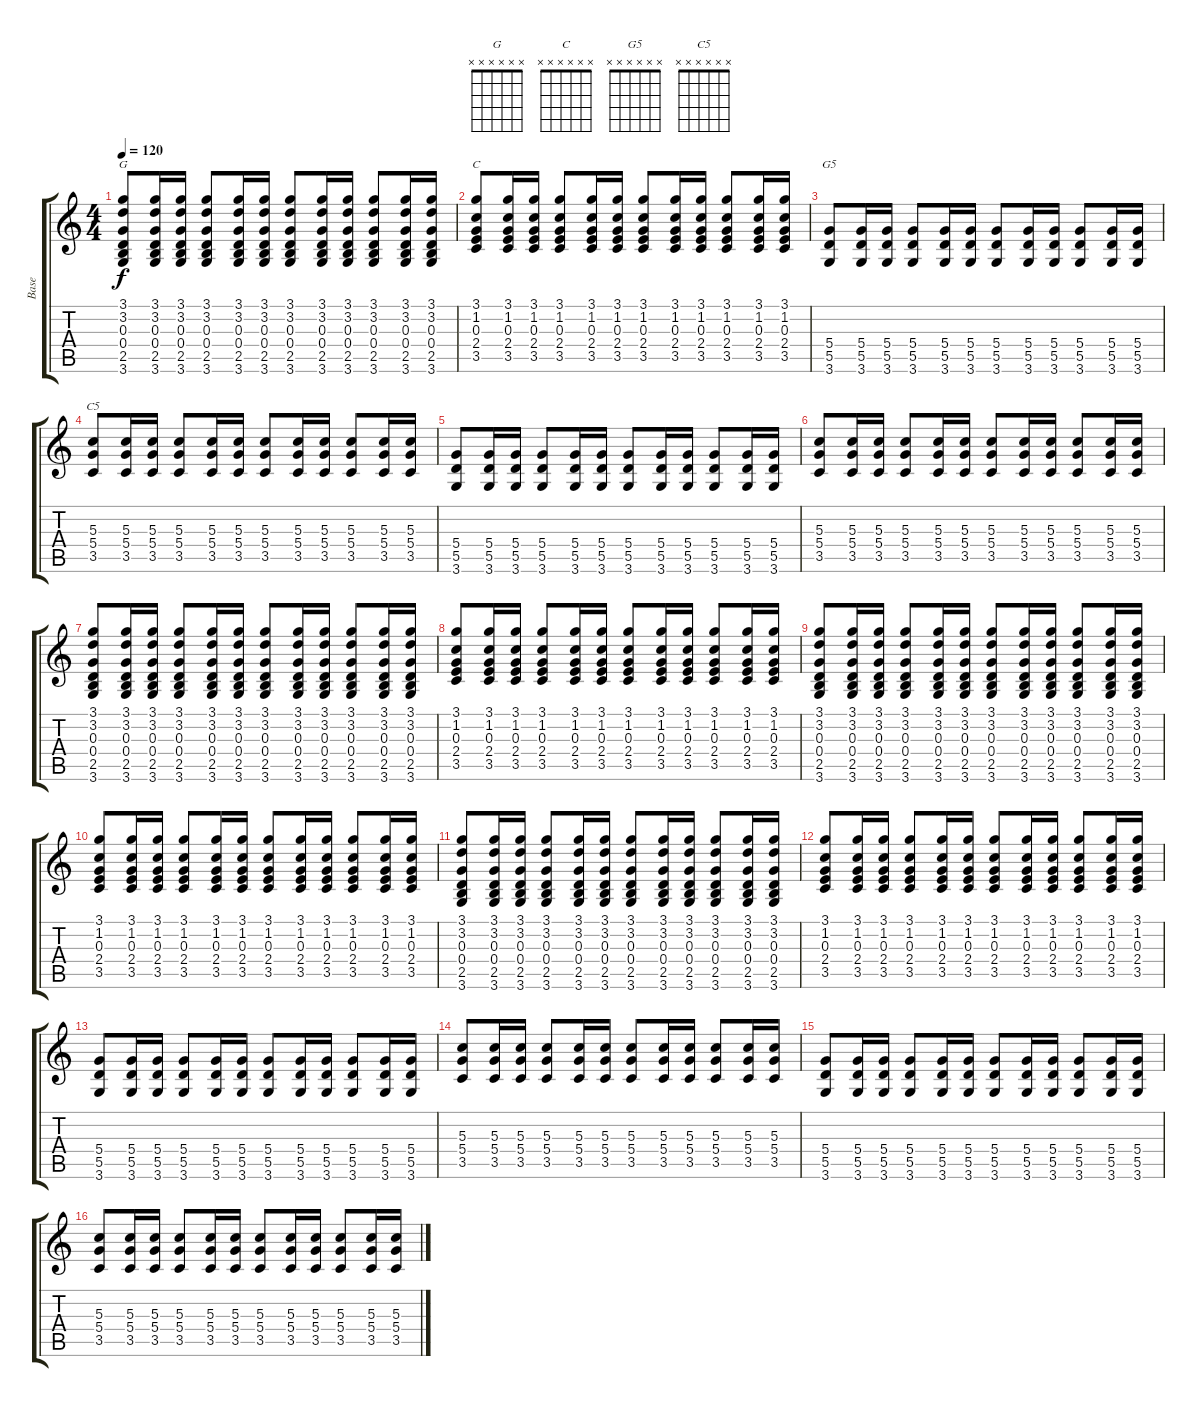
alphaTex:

\track ("Base" "Base") {instrument acousticguitarnylon}
\staff {score tabs}
\tuning (E4 B3 G3 D3 A2 E2) {hide}
\chord ("G" x x x x x x) {firstfret 0}
\chord ("C" x x x x x x) {firstfret 0}
\chord ("G5" x x x x x x) {firstfret 0}
\chord ("C5" x x x x x x) {firstfret 0}
\ts (4 4)
\tempo 120
\clef g2
\ks c
(3.1 3.2 0.3 0.4 2.5 3.6).8{ch "G" dy f} (3.1 3.2 0.3 0.4 2.5 3.6).16 (3.1 3.2 0.3 0.4 2.5 3.6).16 (3.1 3.2 0.3 0.4 2.5 3.6).8 (3.1 3.2 0.3 0.4 2.5 3.6).16 (3.1 3.2 0.3 0.4 2.5 3.6).16 (3.1 3.2 0.3 0.4 2.5 3.6).8 (3.1 3.2 0.3 0.4 2.5 3.6).16 (3.1 3.2 0.3 0.4 2.5 3.6).16 (3.1 3.2 0.3 0.4 2.5 3.6).8 (3.1 3.2 0.3 0.4 2.5 3.6).16 (3.1 3.2 0.3 0.4 2.5 3.6).16 |
(3.1 1.2 0.3 2.4 3.5).8{ch "C"} (3.1 1.2 0.3 2.4 3.5).16 (3.1 1.2 0.3 2.4 3.5).16 (3.1 1.2 0.3 2.4 3.5).8 (3.1 1.2 0.3 2.4 3.5).16 (3.1 1.2 0.3 2.4 3.5).16 (3.1 1.2 0.3 2.4 3.5).8 (3.1 1.2 0.3 2.4 3.5).16 (3.1 1.2 0.3 2.4 3.5).16 (3.1 1.2 0.3 2.4 3.5).8 (3.1 1.2 0.3 2.4 3.5).16 (3.1 1.2 0.3 2.4 3.5).16 |
(5.4 5.5 3.6).8{ch "G5"} (5.4 5.5 3.6).16 (5.4 5.5 3.6).16 (5.4 5.5 3.6).8 (5.4 5.5 3.6).16 (5.4 5.5 3.6).16 (5.4 5.5 3.6).8 (5.4 5.5 3.6).16 (5.4 5.5 3.6).16 (5.4 5.5 3.6).8 (5.4 5.5 3.6).16 (5.4 5.5 3.6).16 |
(5.3 5.4 3.5).8{ch "C5"} (5.3 5.4 3.5).16 (5.3 5.4 3.5).16 (5.3 5.4 3.5).8 (5.3 5.4 3.5).16 (5.3 5.4 3.5).16 (5.3 5.4 3.5).8 (5.3 5.4 3.5).16 (5.3 5.4 3.5).16 (5.3 5.4 3.5).8 (5.3 5.4 3.5).16 (5.3 5.4 3.5).16 |
(5.4 5.5 3.6).8 (5.4 5.5 3.6).16 (5.4 5.5 3.6).16 (5.4 5.5 3.6).8 (5.4 5.5 3.6).16 (5.4 5.5 3.6).16 (5.4 5.5 3.6).8 (5.4 5.5 3.6).16 (5.4 5.5 3.6).16 (5.4 5.5 3.6).8 (5.4 5.5 3.6).16 (5.4 5.5 3.6).16 |
(5.3 5.4 3.5).8 (5.3 5.4 3.5).16 (5.3 5.4 3.5).16 (5.3 5.4 3.5).8 (5.3 5.4 3.5).16 (5.3 5.4 3.5).16 (5.3 5.4 3.5).8 (5.3 5.4 3.5).16 (5.3 5.4 3.5).16 (5.3 5.4 3.5).8 (5.3 5.4 3.5).16 (5.3 5.4 3.5).16 |
(3.1 3.2 0.3 0.4 2.5 3.6).8 (3.1 3.2 0.3 0.4 2.5 3.6).16 (3.1 3.2 0.3 0.4 2.5 3.6).16 (3.1 3.2 0.3 0.4 2.5 3.6).8 (3.1 3.2 0.3 0.4 2.5 3.6).16 (3.1 3.2 0.3 0.4 2.5 3.6).16 (3.1 3.2 0.3 0.4 2.5 3.6).8 (3.1 3.2 0.3 0.4 2.5 3.6).16 (3.1 3.2 0.3 0.4 2.5 3.6).16 (3.1 3.2 0.3 0.4 2.5 3.6).8 (3.1 3.2 0.3 0.4 2.5 3.6).16 (3.1 3.2 0.3 0.4 2.5 3.6).16 |
(3.1 1.2 0.3 2.4 3.5).8 (3.1 1.2 0.3 2.4 3.5).16 (3.1 1.2 0.3 2.4 3.5).16 (3.1 1.2 0.3 2.4 3.5).8 (3.1 1.2 0.3 2.4 3.5).16 (3.1 1.2 0.3 2.4 3.5).16 (3.1 1.2 0.3 2.4 3.5).8 (3.1 1.2 0.3 2.4 3.5).16 (3.1 1.2 0.3 2.4 3.5).16 (3.1 1.2 0.3 2.4 3.5).8 (3.1 1.2 0.3 2.4 3.5).16 (3.1 1.2 0.3 2.4 3.5).16 |
(3.1 3.2 0.3 0.4 2.5 3.6).8 (3.1 3.2 0.3 0.4 2.5 3.6).16 (3.1 3.2 0.3 0.4 2.5 3.6).16 (3.1 3.2 0.3 0.4 2.5 3.6).8 (3.1 3.2 0.3 0.4 2.5 3.6).16 (3.1 3.2 0.3 0.4 2.5 3.6).16 (3.1 3.2 0.3 0.4 2.5 3.6).8 (3.1 3.2 0.3 0.4 2.5 3.6).16 (3.1 3.2 0.3 0.4 2.5 3.6).16 (3.1 3.2 0.3 0.4 2.5 3.6).8 (3.1 3.2 0.3 0.4 2.5 3.6).16 (3.1 3.2 0.3 0.4 2.5 3.6).16 |
(3.1 1.2 0.3 2.4 3.5).8 (3.1 1.2 0.3 2.4 3.5).16 (3.1 1.2 0.3 2.4 3.5).16 (3.1 1.2 0.3 2.4 3.5).8 (3.1 1.2 0.3 2.4 3.5).16 (3.1 1.2 0.3 2.4 3.5).16 (3.1 1.2 0.3 2.4 3.5).8 (3.1 1.2 0.3 2.4 3.5).16 (3.1 1.2 0.3 2.4 3.5).16 (3.1 1.2 0.3 2.4 3.5).8 (3.1 1.2 0.3 2.4 3.5).16 (3.1 1.2 0.3 2.4 3.5).16 |
(3.1 3.2 0.3 0.4 2.5 3.6).8 (3.1 3.2 0.3 0.4 2.5 3.6).16 (3.1 3.2 0.3 0.4 2.5 3.6).16 (3.1 3.2 0.3 0.4 2.5 3.6).8 (3.1 3.2 0.3 0.4 2.5 3.6).16 (3.1 3.2 0.3 0.4 2.5 3.6).16 (3.1 3.2 0.3 0.4 2.5 3.6).8 (3.1 3.2 0.3 0.4 2.5 3.6).16 (3.1 3.2 0.3 0.4 2.5 3.6).16 (3.1 3.2 0.3 0.4 2.5 3.6).8 (3.1 3.2 0.3 0.4 2.5 3.6).16 (3.1 3.2 0.3 0.4 2.5 3.6).16 |
(3.1 1.2 0.3 2.4 3.5).8 (3.1 1.2 0.3 2.4 3.5).16 (3.1 1.2 0.3 2.4 3.5).16 (3.1 1.2 0.3 2.4 3.5).8 (3.1 1.2 0.3 2.4 3.5).16 (3.1 1.2 0.3 2.4 3.5).16 (3.1 1.2 0.3 2.4 3.5).8 (3.1 1.2 0.3 2.4 3.5).16 (3.1 1.2 0.3 2.4 3.5).16 (3.1 1.2 0.3 2.4 3.5).8 (3.1 1.2 0.3 2.4 3.5).16 (3.1 1.2 0.3 2.4 3.5).16 |
(5.4 5.5 3.6).8 (5.4 5.5 3.6).16 (5.4 5.5 3.6).16 (5.4 5.5 3.6).8 (5.4 5.5 3.6).16 (5.4 5.5 3.6).16 (5.4 5.5 3.6).8 (5.4 5.5 3.6).16 (5.4 5.5 3.6).16 (5.4 5.5 3.6).8 (5.4 5.5 3.6).16 (5.4 5.5 3.6).16 |
(5.3 5.4 3.5).8 (5.3 5.4 3.5).16 (5.3 5.4 3.5).16 (5.3 5.4 3.5).8 (5.3 5.4 3.5).16 (5.3 5.4 3.5).16 (5.3 5.4 3.5).8 (5.3 5.4 3.5).16 (5.3 5.4 3.5).16 (5.3 5.4 3.5).8 (5.3 5.4 3.5).16 (5.3 5.4 3.5).16 |
(5.4 5.5 3.6).8 (5.4 5.5 3.6).16 (5.4 5.5 3.6).16 (5.4 5.5 3.6).8 (5.4 5.5 3.6).16 (5.4 5.5 3.6).16 (5.4 5.5 3.6).8 (5.4 5.5 3.6).16 (5.4 5.5 3.6).16 (5.4 5.5 3.6).8 (5.4 5.5 3.6).16 (5.4 5.5 3.6).16 |
(5.3 5.4 3.5).8 (5.3 5.4 3.5).16 (5.3 5.4 3.5).16 (5.3 5.4 3.5).8 (5.3 5.4 3.5).16 (5.3 5.4 3.5).16 (5.3 5.4 3.5).8 (5.3 5.4 3.5).16 (5.3 5.4 3.5).16 (5.3 5.4 3.5).8 (5.3 5.4 3.5).16 (5.3 5.4 3.5).16
